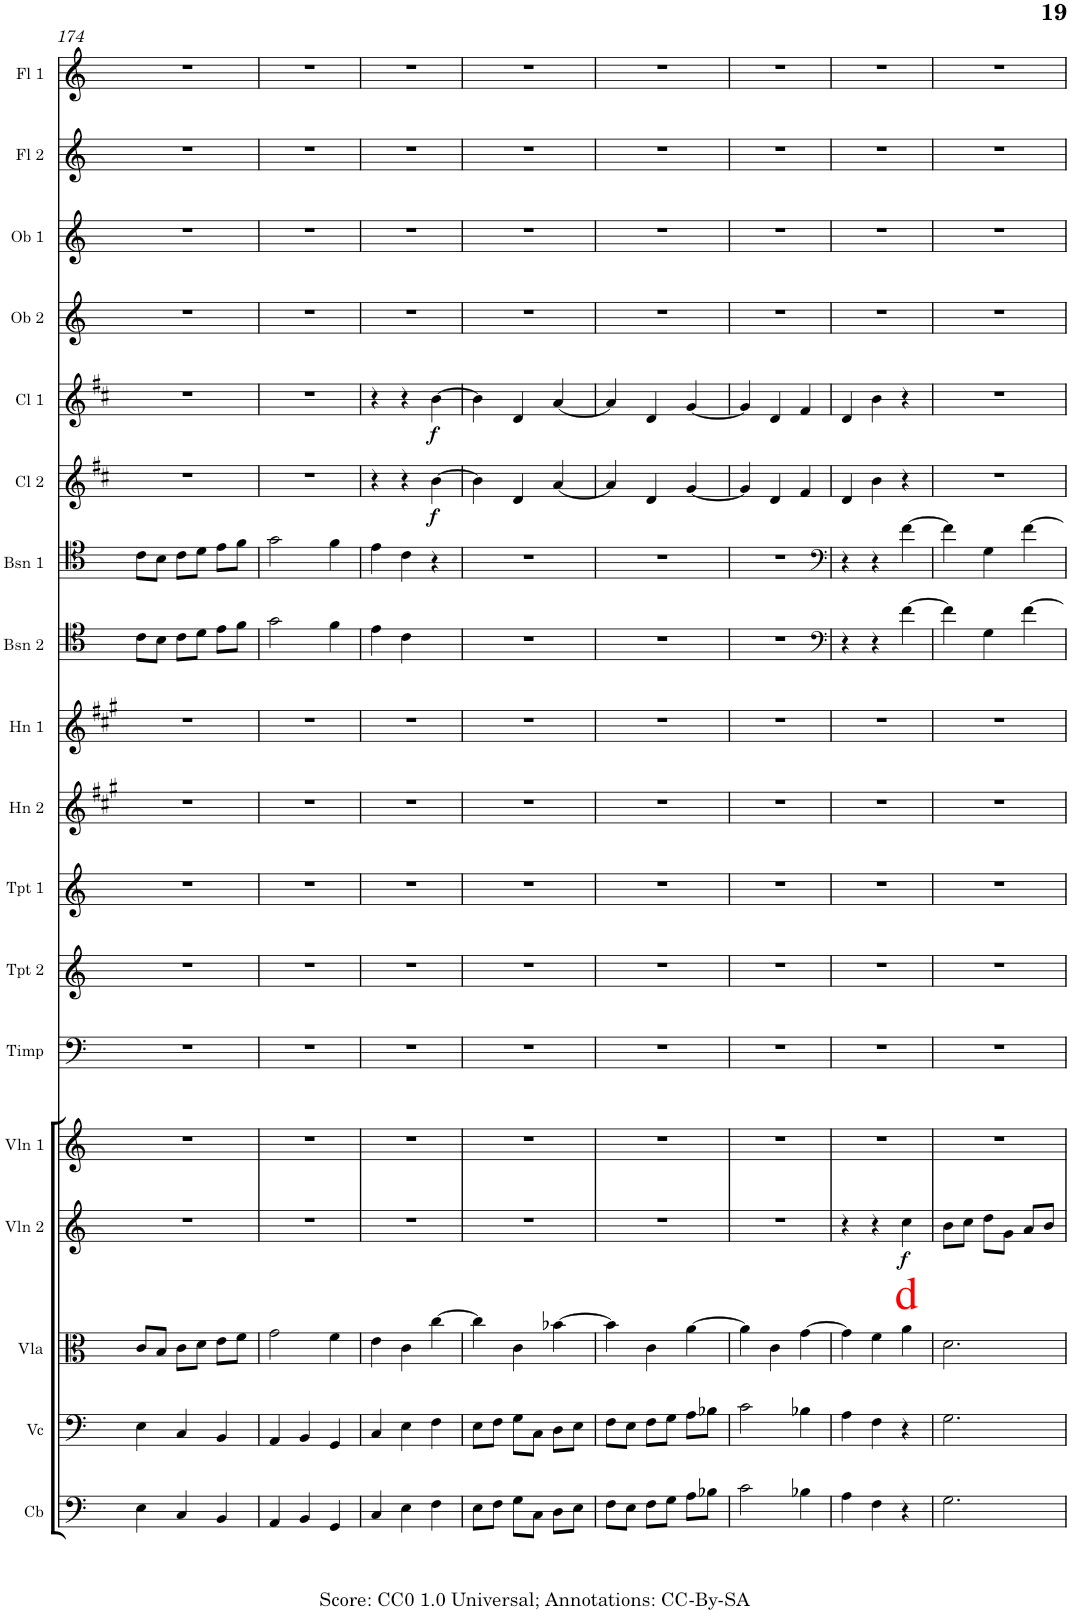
**kern	**kern	**kern	**kern	**text	**dynam	**kern	**kern	**kern	**kern	**kern	**kern	**kern	**kern	**kern	**dynam	**kern	**dynam	**kern	**kern	**kern	**kern
*part18	*part17	*part16	*part15	*part15	*part15	*part14	*part13	*part12	*part11	*part10	*part9	*part8	*part7	*part6	*part6	*part5	*part5	*part4	*part3	*part2	*part1
*staff18	*staff17	*staff16	*staff15	*staff15	*staff15	*staff14	*staff13	*staff12	*staff11	*staff10	*staff9	*staff8	*staff7	*staff6	*staff6	*staff5	*staff5	*staff4	*staff3	*staff2	*staff1
*I"Contrabass	*I"Violoncello	*I"Viola	*I"Violin 2	*	*	*I"Violin 1	*I"Timpani	*I"C Trumpet 2	*I"C Trumpet 1	*I"Eb Horn 2	*I"Eb Horn 1	*I"Bassoon 2	*I"Bassoon 1	*I"Bb Clarinet 2	*	*I"Bb Clarinet 1	*	*I"Oboe 2	*I"Oboe 1	*I"Flute 2	*I"Flute 1
*I'Cb	*I'Vc	*I'Vla	*I'Vln 2	*	*	*I'Vln 1	*I'Timp	*I'Tpt 2	*I'Tpt 1	*I'Hn 2	*I'Hn 1	*I'Bsn 2	*I'Bsn 1	*I'Cl 2	*	*I'Cl 1	*	*I'Ob 2	*I'Ob 1	*I'Fl 2	*I'Fl 1
!!LO:PB:g=z
*clefF4	*clefF4	*clefC3	*clefG2	*	*	*clefG2	*clefF4	*clefG2	*clefG2	*clefG2	*clefG2	*clefC4	*clefC4	*clefG2	*	*clefG2	*	*clefG2	*clefG2	*clefG2	*clefG2
*Trd7c12	*	*	*	*	*	*	*	*	*	*Trd5c9	*Trd5c9	*	*	*Trd1c2	*	*Trd1c2	*	*	*	*	*
*k[]	*k[]	*k[]	*k[]	*	*	*k[]	*k[]	*k[]	*k[]	*k[f#c#g#]	*k[f#c#g#]	*k[]	*k[]	*k[f#c#]	*	*k[f#c#]	*	*k[]	*k[]	*k[]	*k[]
*M3/4	*M3/4	*M3/4	*M3/4	*	*	*M3/4	*M3/4	*M3/4	*M3/4	*M3/4	*M3/4	*M3/4	*M3/4	*M3/4	*	*M3/4	*	*M3/4	*M3/4	*M3/4	*M3/4
=174	=174	=174	=174	=174	=174	=174	=174	=174	=174	=174	=174	=174	=174	=174	=174	=174	=174	=174	=174	=174	=174
4E\	4E\	8c/L	2.r	.	.	2.r	2.r	2.r	2.r	2.r	2.r	8c\L	8c\L	2.r	.	2.r	.	2.r	2.r	2.r	2.r
.	.	8B/J	.	.	.	.	.	.	.	.	.	8B\J	8B\J	.	.	.	.	.	.	.	.
4C/	4C/	8c\L	.	.	.	.	.	.	.	.	.	8c\L	8c\L	.	.	.	.	.	.	.	.
.	.	8d\J	.	.	.	.	.	.	.	.	.	8d\J	8d\J	.	.	.	.	.	.	.	.
4BB/	4BB/	8e\L	.	.	.	.	.	.	.	.	.	8e\L	8e\L	.	.	.	.	.	.	.	.
.	.	8f\J	.	.	.	.	.	.	.	.	.	8f\J	8f\J	.	.	.	.	.	.	.	.
=175	=175	=175	=175	=175	=175	=175	=175	=175	=175	=175	=175	=175	=175	=175	=175	=175	=175	=175	=175	=175	=175
4AA/	4AA/	2g\	2.r	.	.	2.r	2.r	2.r	2.r	2.r	2.r	2g\	2g\	2.r	.	2.r	.	2.r	2.r	2.r	2.r
4BB/	4BB/	.	.	.	.	.	.	.	.	.	.	.	.	.	.	.	.	.	.	.	.
4GG/	4GG/	4f\	.	.	.	.	.	.	.	.	.	4f\	4f\	.	.	.	.	.	.	.	.
=176	=176	=176	=176	=176	=176	=176	=176	=176	=176	=176	=176	=176	=176	=176	=176	=176	=176	=176	=176	=176	=176
4C/	4C/	4e\	2.r	.	.	2.r	2.r	2.r	2.r	2.r	2.r	4e\	4e\	4r	.	4r	.	2.r	2.r	2.r	2.r
4E\	4E\	4c\	.	.	.	.	.	.	.	.	.	4c\	4c\	4r	.	4r	.	.	.	.	.
!	!	!	!	!	!	!	!	!	!	!	!	!	!	!	!LO:DY:b	!	!LO:DY:b	!	!	!	!
4F\	4F\	[4cc\	.	.	.	.	.	.	.	.	.	4ryy	4r	[4b\	f	[4b\	f	.	.	.	.
=177	=177	=177	=177	=177	=177	=177	=177	=177	=177	=177	=177	=177	=177	=177	=177	=177	=177	=177	=177	=177	=177
8E\L	8E\L	4cc\]	2.r	.	.	2.r	2.r	2.r	2.r	2.r	2.r	2.r	2.r	4b\]	.	4b\]	.	2.r	2.r	2.r	2.r
8F\J	8F\J	.	.	.	.	.	.	.	.	.	.	.	.	.	.	.	.	.	.	.	.
8G\L	8G\L	4c\	.	.	.	.	.	.	.	.	.	.	.	4d/	.	4d/	.	.	.	.	.
8C\J	8C\J	.	.	.	.	.	.	.	.	.	.	.	.	.	.	.	.	.	.	.	.
8D\L	8D\L	[4b-X\	.	.	.	.	.	.	.	.	.	.	.	[4a/	.	[4a/	.	.	.	.	.
8E\J	8E\J	.	.	.	.	.	.	.	.	.	.	.	.	.	.	.	.	.	.	.	.
=178	=178	=178	=178	=178	=178	=178	=178	=178	=178	=178	=178	=178	=178	=178	=178	=178	=178	=178	=178	=178	=178
8F\L	8F\L	4b-\]	2.r	.	.	2.r	2.r	2.r	2.r	2.r	2.r	2.r	2.r	4a/]	.	4a/]	.	2.r	2.r	2.r	2.r
8E\J	8E\J	.	.	.	.	.	.	.	.	.	.	.	.	.	.	.	.	.	.	.	.
8F\L	8F\L	4c\	.	.	.	.	.	.	.	.	.	.	.	4d/	.	4d/	.	.	.	.	.
8G\J	8G\J	.	.	.	.	.	.	.	.	.	.	.	.	.	.	.	.	.	.	.	.
8A\L	8A\L	[4a\	.	.	.	.	.	.	.	.	.	.	.	[4g/	.	[4g/	.	.	.	.	.
8B-X\J	8B-X\J	.	.	.	.	.	.	.	.	.	.	.	.	.	.	.	.	.	.	.	.
=179	=179	=179	=179	=179	=179	=179	=179	=179	=179	=179	=179	=179	=179	=179	=179	=179	=179	=179	=179	=179	=179
2c\	2c\	4a\]	2.r	.	.	2.r	2.r	2.r	2.r	2.r	2.r	2.r	2.r	4g/]	.	4g/]	.	2.r	2.r	2.r	2.r
.	.	4c\	.	.	.	.	.	.	.	.	.	.	.	4d/	.	4d/	.	.	.	.	.
4B-X\	4B-X\	[4g\	.	.	.	.	.	.	.	.	.	.	.	4f#/	.	4f#/	.	.	.	.	.
=180	=180	=180	=180	=180	=180	=180	=180	=180	=180	=180	=180	=180	=180	=180	=180	=180	=180	=180	=180	=180	=180
*	*	*	*	*	*	*	*	*	*	*	*	*clefF4	*clefF4	*	*	*	*	*	*	*	*
4A\	4A\	4g\]	4r	.	.	2.r	2.r	2.r	2.r	2.r	2.r	4r	4r	4d/	.	4d/	.	2.r	2.r	2.r	2.r
4F\	4F\	4f\	4r	.	.	.	.	.	.	.	.	4r	4r	4b\	.	4b\	.	.	.	.	.
!	!	!	!	!LO:LY:b:color=#FF0000	!LO:DY:b	!	!	!	!	!	!	!	!	!	!	!	!	!	!	!	!
4r	4r	4a\	4cc\	d	f	.	.	.	.	.	.	[4f\	[4f\	4r	.	4r	.	.	.	.	.
=181	=181	=181	=181	=181	=181	=181	=181	=181	=181	=181	=181	=181	=181	=181	=181	=181	=181	=181	=181	=181	=181
2.G\	2.G\	2.d\	8b\L	.	.	2.r	2.r	2.r	2.r	2.r	2.r	4f\]	4f\]	2.r	.	2.r	.	2.r	2.r	2.r	2.r
.	.	.	8cc\J	.	.	.	.	.	.	.	.	.	.	.	.	.	.	.	.	.	.
.	.	.	8dd\L	.	.	.	.	.	.	.	.	4G\	4G\	.	.	.	.	.	.	.	.
.	.	.	8g\J	.	.	.	.	.	.	.	.	.	.	.	.	.	.	.	.	.	.
.	.	.	8a/L	.	.	.	.	.	.	.	.	[4f\	[4f\	.	.	.	.	.	.	.	.
.	.	.	8b/J	.	.	.	.	.	.	.	.	.	.	.	.	.	.	.	.	.	.
=	=	=	=	=	=	=	=	=	=	=	=	=	=	=	=	=	=	=	=	=	=
*-	*-	*-	*-	*-	*-	*-	*-	*-	*-	*-	*-	*-	*-	*-	*-	*-	*-	*-	*-	*-	*-
